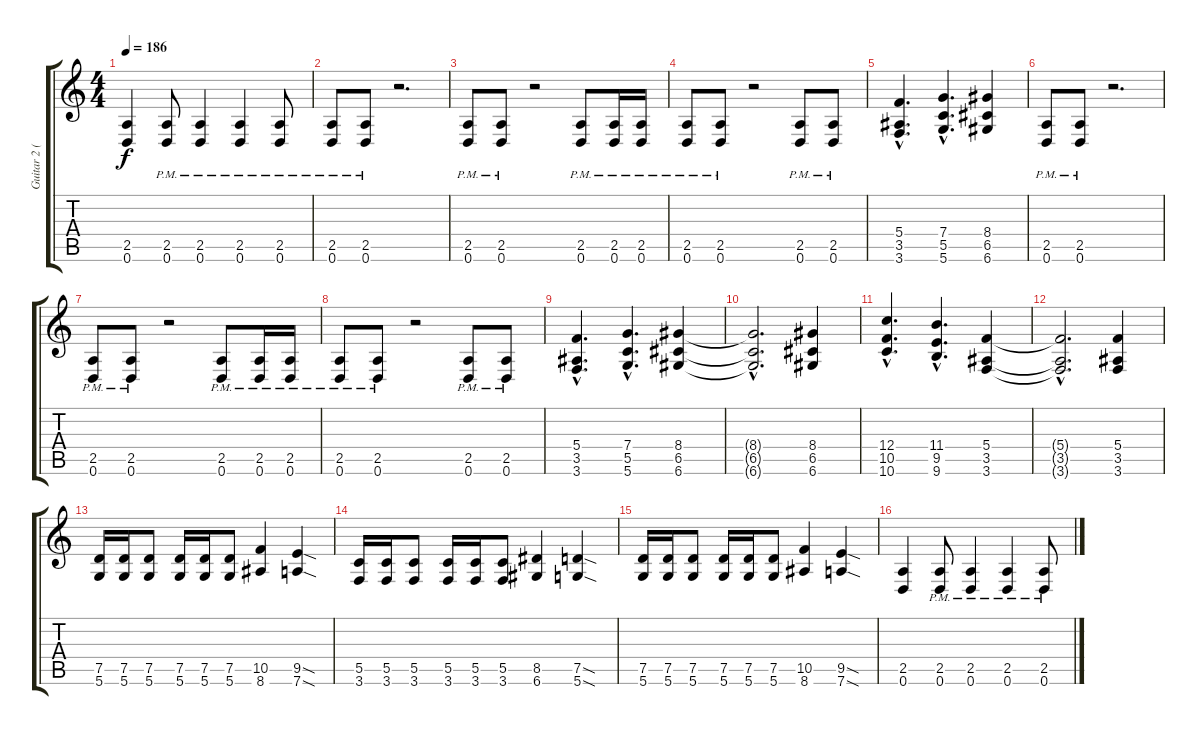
\track ("Guitar 2 (Holmes)" "Guitar 2 (") {instrument distortionguitar}
\staff {score tabs}
\tuning (D4 A3 F3 C3 G2 D2) {hide}
\ts (4 4)
\tempo 186
\clef g2
\ks c
(2.5 0.6).4{dy f} (2.5{pm} 0.6{pm}).8 (2.5{pm} 0.6{pm}).4 (2.5{pm} 0.6{pm}).4 (2.5{pm} 0.6{pm}).8 |
(2.5{pm} 0.6{pm}).8 (2.5{pm} 0.6{pm}).8 r.2{d} |
(2.5{pm} 0.6{pm}).8 (2.5{pm} 0.6{pm}).8 r.2 (2.5{pm} 0.6{pm}).8 (2.5{pm} 0.6{pm}).16 (2.5{pm} 0.6{pm}).16 |
(2.5{pm} 0.6{pm}).8 (2.5{pm} 0.6{pm}).8 r.2 (2.5{pm} 0.6{pm}).8 (2.5{pm} 0.6{pm}).8 |
(5.4{hac} 3.5{hac} 3.6{hac}).4{d} (7.4{hac} 5.5{hac} 5.6{hac}).4{d} (8.4 6.5 6.6).4 |
(2.5{pm} 0.6{pm}).8 (2.5{pm} 0.6{pm}).8 r.2{d} |
(2.5{pm} 0.6{pm}).8 (2.5{pm} 0.6{pm}).8 r.2 (2.5{pm} 0.6{pm}).8 (2.5{pm} 0.6{pm}).16 (2.5{pm} 0.6{pm}).16 |
(2.5{pm} 0.6{pm}).8 (2.5{pm} 0.6{pm}).8 r.2 (2.5{pm} 0.6{pm}).8 (2.5{pm} 0.6{pm}).8 |
(5.4{hac} 3.5{hac} 3.6{hac}).4{d} (7.4{hac} 5.5{hac} 5.6{hac}).4{d} (8.4 6.5 6.6).4 |
(8.4{hac t} 6.5{hac t} 6.6{hac t}).2{d} (8.4 6.5 6.6).4 |
(12.4{hac} 10.5{hac} 10.6{hac}).4{d} (11.4{hac} 9.5{hac} 9.6{hac}).4{d} (5.4 3.5 3.6).4 |
(5.4{hac t} 3.5{hac t} 3.6{hac t}).2{d} (5.4 3.5 3.6).4 |
(7.5 5.6).16 (7.5 5.6).16 (7.5 5.6).8 (7.5 5.6).16 (7.5 5.6).16 (7.5 5.6).8 (10.5 8.6).4 (9.5{sod} 7.6{sod}).4 |
(5.5 3.6).16 (5.5 3.6).16 (5.5 3.6).8 (5.5 3.6).16 (5.5 3.6).16 (5.5 3.6).8 (8.5 6.6).4 (7.5{sod} 5.6{sod}).4 |
(7.5 5.6).16 (7.5 5.6).16 (7.5 5.6).8 (7.5 5.6).16 (7.5 5.6).16 (7.5 5.6).8 (10.5 8.6).4 (9.5{sod} 7.6{sod}).4 |
(2.5 0.6).4 (2.5{pm} 0.6{pm}).8 (2.5{pm} 0.6{pm}).4 (2.5{pm} 0.6{pm}).4 (2.5{pm} 0.6{pm}).8
